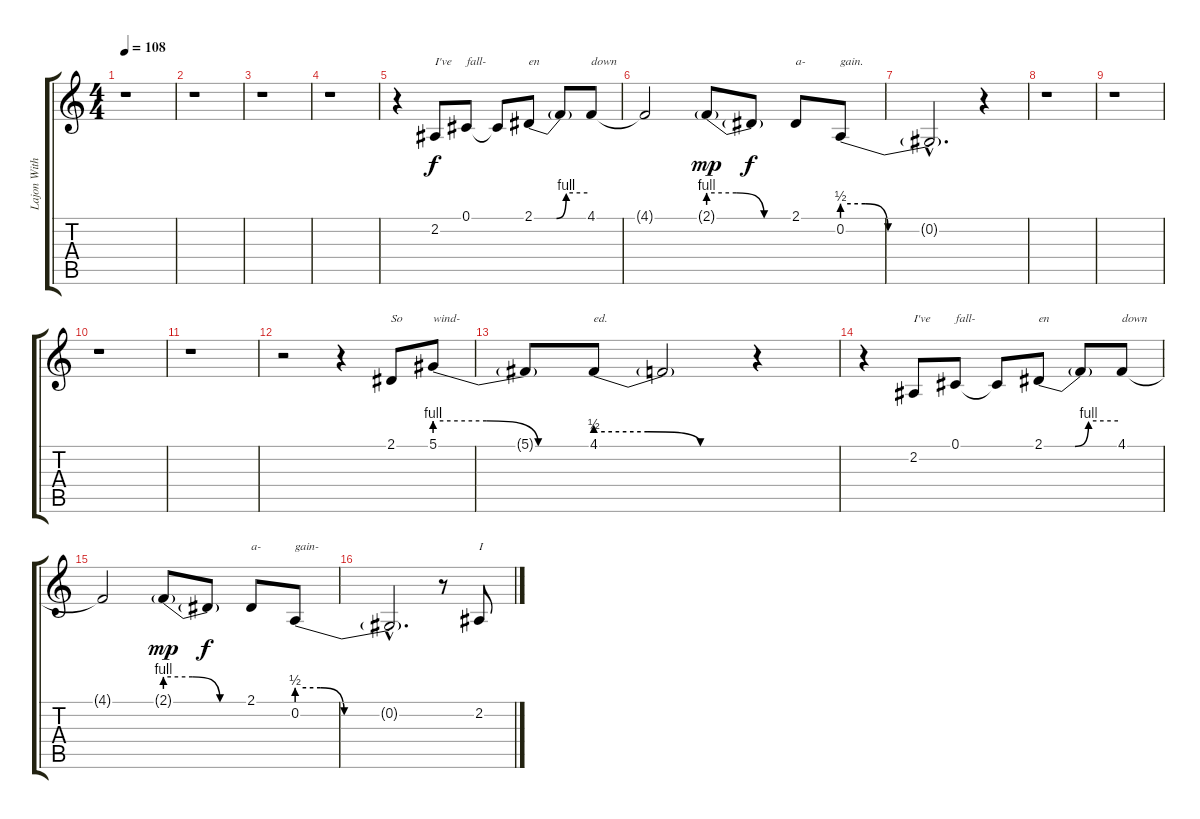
\track ("Lajon Witherspoon - Backing Vocals" "Lajon With") {instrument lead2sawtooth}
\staff {score tabs}
\tuning (Db4 Ab3 E3 B2 Gb2 Db2) {hide}
\ts (4 4)
\tempo 108
\clef g2
\ks c
r.1{dy f} |
r.1 |
r.1 |
r.1 |
r.4 2.2.8{txt "I've"} 0.1.8{txt "fall-"} 0.1{t}.8 2.1{be (custom 0 0 15 0 25 0 36 4 60 4)}.8{txt "en"} 2.1{t}.8 4.1.8{txt "down"} |
4.1{t}.2 2.1{be (custom 0 4 20 4 40 0 60 0) g}.8{dy mp} 2.1{t}.8{dy f} 2.1.8{txt "a-"} 0.2{be (custom 0 2 10 2 20 0 40 0 60 0)}.8{txt "gain."} |
0.2{hac t}.2{d} r.4 |
r.1 |
r.1 |
r.1 |
r.1 |
r.2 r.4 2.1.8{txt "So"} 5.1{be (custom 0 4 20 4 40 0 60 0)}.8{txt "wind-"} |
5.1{t}.8 4.1{be (custom 0 2 20 2 40 0 60 0)}.8{txt "ed."} 4.1{t}.2 r.4 |
r.4 2.2.8{txt "I've"} 0.1.8{txt "fall-"} 0.1{t}.8 2.1{be (custom 0 0 15 0 25 0 36 4 60 4)}.8{txt "en"} 2.1{t}.8 4.1.8{txt "down"} |
4.1{t}.2 2.1{be (custom 0 4 20 4 40 0 60 0) g}.8{dy mp} 2.1{t}.8{dy f} 2.1.8{txt "a-"} 0.2{be (custom 0 2 10 2 20 0 40 0 60 0)}.8{txt "gain-"} |
0.2{hac t}.2{d} r.8 2.2.8{txt "I"}
